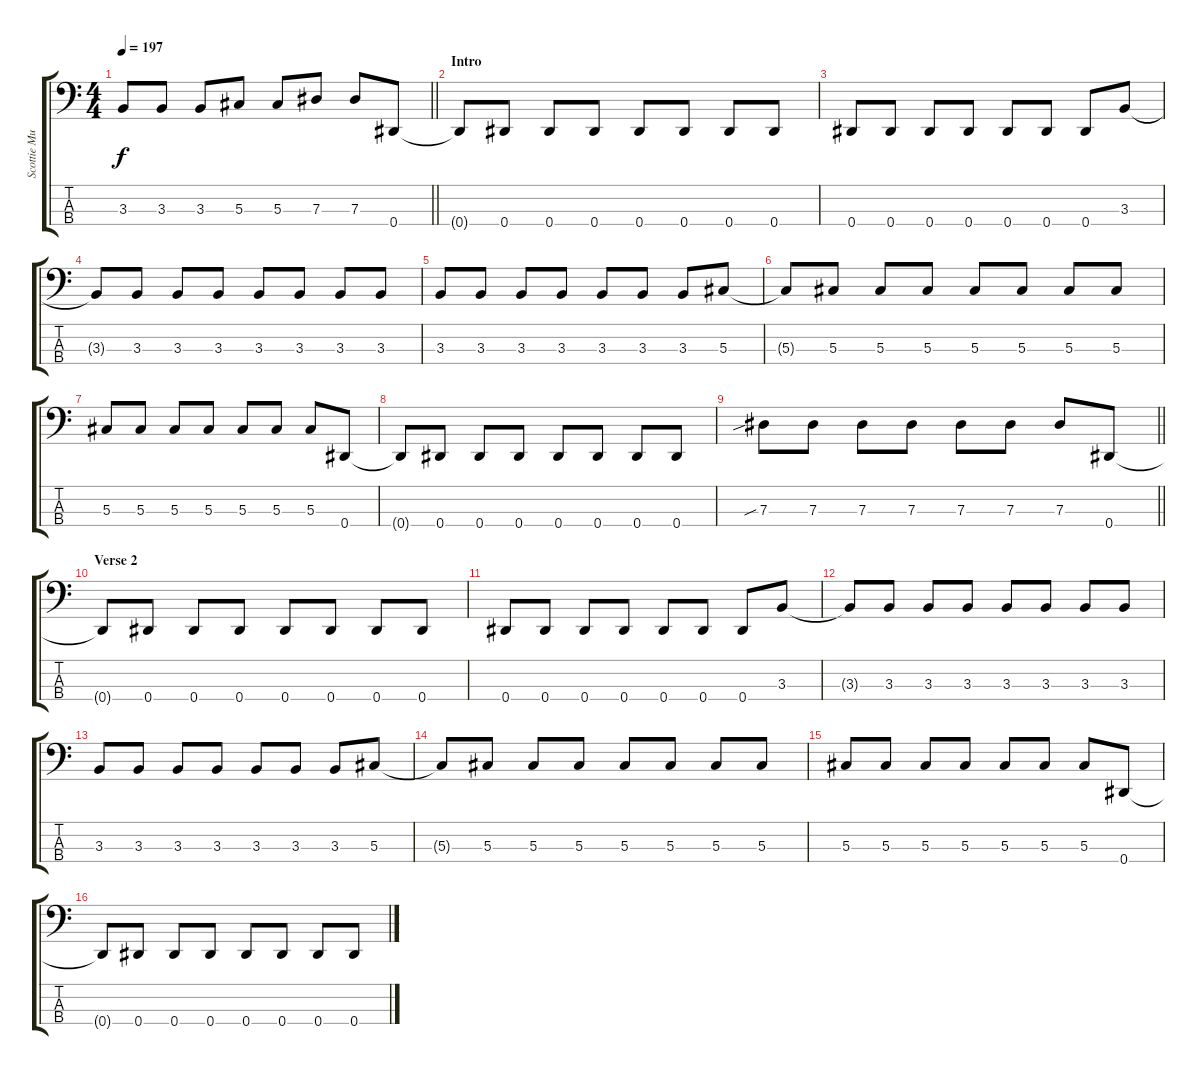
\track ("Scottie Murphy - Bass" "Scottie Mu") {instrument electricbasspick}
\staff {score tabs}
\tuning (Gb2 Db2 Ab1 Eb1) {hide}
\ts (4 4)
\tempo 197
\clef f4
\barLineRight lightlight
\ks c
3.3{t}.8{dy f} 3.3.8 3.3.8 5.3.8 5.3.8 7.3.8 7.3.8 0.4.8 |
\section ("" "Intro")
0.4{t}.8 0.4.8 0.4.8 0.4.8 0.4.8 0.4.8 0.4.8 0.4.8 |
0.4.8 0.4.8 0.4.8 0.4.8 0.4.8 0.4.8 0.4.8 3.3.8 |
3.3{t}.8 3.3.8 3.3.8 3.3.8 3.3.8 3.3.8 3.3.8 3.3.8 |
3.3.8 3.3.8 3.3.8 3.3.8 3.3.8 3.3.8 3.3.8 5.3.8 |
5.3{t}.8 5.3.8 5.3.8 5.3.8 5.3.8 5.3.8 5.3.8 5.3.8 |
5.3.8 5.3.8 5.3.8 5.3.8 5.3.8 5.3.8 5.3.8 0.4.8 |
0.4{t}.8 0.4.8 0.4.8 0.4.8 0.4.8 0.4.8 0.4.8 0.4.8 |
\barLineRight lightlight
7.3{sib}.8 7.3.8 7.3.8 7.3.8 7.3.8 7.3.8 7.3.8 0.4.8 |
\section ("" "Verse 2")
0.4{t}.8 0.4.8 0.4.8 0.4.8 0.4.8 0.4.8 0.4.8 0.4.8 |
0.4.8 0.4.8 0.4.8 0.4.8 0.4.8 0.4.8 0.4.8 3.3.8 |
3.3{t}.8 3.3.8 3.3.8 3.3.8 3.3.8 3.3.8 3.3.8 3.3.8 |
3.3.8 3.3.8 3.3.8 3.3.8 3.3.8 3.3.8 3.3.8 5.3.8 |
5.3{t}.8 5.3.8 5.3.8 5.3.8 5.3.8 5.3.8 5.3.8 5.3.8 |
5.3.8 5.3.8 5.3.8 5.3.8 5.3.8 5.3.8 5.3.8 0.4.8 |
0.4{t}.8 0.4.8 0.4.8 0.4.8 0.4.8 0.4.8 0.4.8 0.4.8
